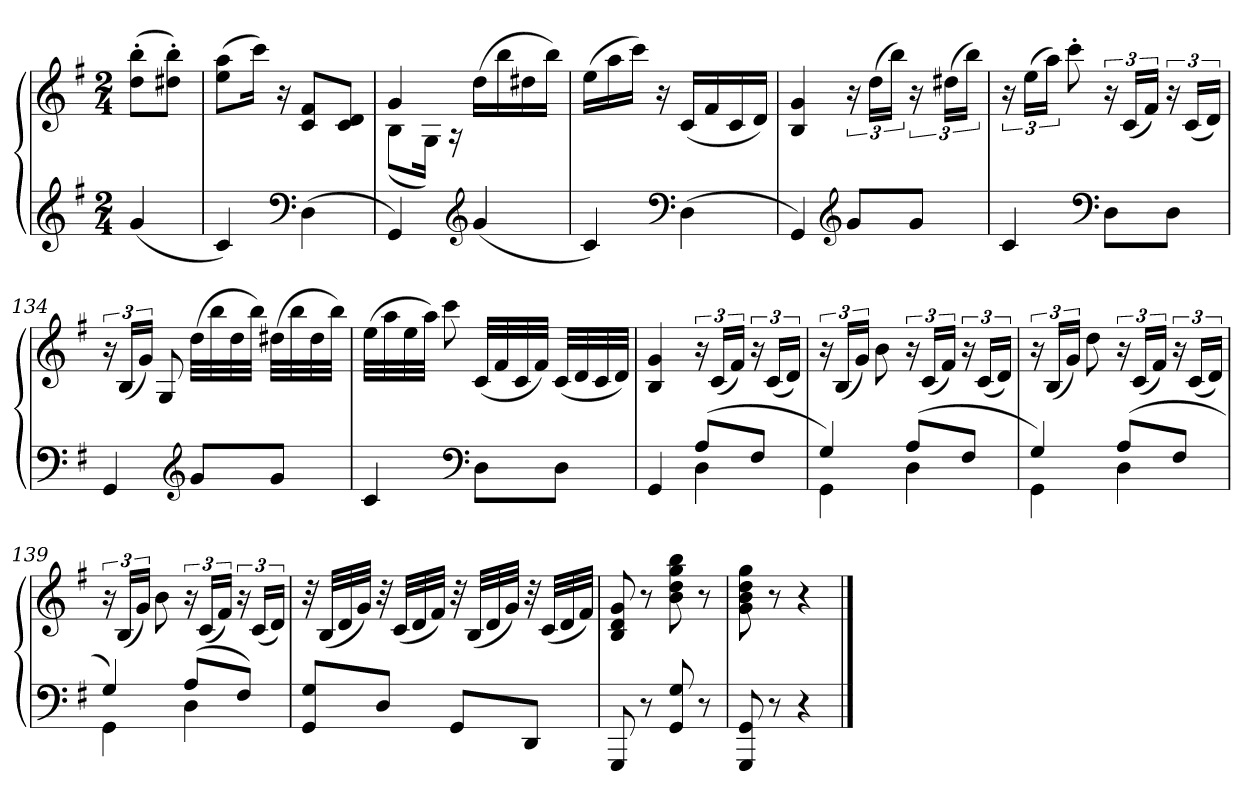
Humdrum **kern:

**kern	**kern
*part1	*part1
*staff2	*staff1
*clefG2	*clefG2
*k[f#]	*k[f#]
*G:	*G:
*M2/4	*M2/4
=	=
(4g	(8dd' 8bb'L
.	8dd#X' 8bb'J)
=129	=129
4c)	(8ee 8aaL
.	16cccJk)
.	16r
*clefF4	*
(4D	8c 8f#L
.	8c 8dJ
=130	=130
*	*^
4GG)	4g	(8BL
.	.	16GJk)
.	.	16r
*clefG2	*	*
(4g	(16ddLL	4ryy
.	16bb	.
.	16dd#X	.
.	16bbJJ)	.
*	*v	*v
=131	=131
4c)	(16eeLL
.	16aa
.	16cccJJ)
.	16r
*clefF4	*
(4D	(16cLL
.	16f#
.	16c
.	16dJJ)
=132	=132
4GG)	4B 4g
*clefG2	*
8gL	24r
.	(24ddLL
.	24bbJJ)
8gJ	24r
.	(24dd#XLL
.	24bbJJ)
=133	=133
4c	24r
.	(24eeLL
.	24aaJJ)
.	8ccc'
*clefF4	*
8DL	24r
.	(24cLL
.	24f#JJ)
8DJ	24r
.	(24cLL
.	24dJJ)
=134	=134
4GG	24r
.	(24BLL
.	24gJJ)
.	8G
*clefG2	*
8gL	(32ddLLL
.	32bb
.	32dd
.	32bbJJJ)
8gJ	(32dd#XLLL
.	32bb
.	32dd#
.	32bbJJJ)
=135	=135
4c	(32eeLLL
.	32aa
.	32ee
.	32aaJJJ)
.	8ccc
*clefF4	*
8DL	(32cLLL
.	32f#
.	32c
.	32f#JJJ)
8DJ	(32cLLL
.	32d
.	32c
.	32dJJJ)
=136	=136
*^	*
4GG	4ryy	4B 4g
(8AL	4D	24r
.	.	(24cLL
.	.	24f#JJ)
8F#J	.	24r
.	.	(24cLL
.	.	24dJJ)
=137	=137	=137
4G)	4GG	24r
.	.	(24BLL
.	.	24gJJ)
.	.	8b
(8AL	4D	24r
.	.	(24cLL
.	.	24f#JJ)
8F#J	.	24r
.	.	(24cLL
.	.	24dJJ)
=138	=138	=138
4G)	4GG	24r
.	.	(24BLL
.	.	24gJJ)
.	.	8dd
(8AL	4D	24r
.	.	(24cLL
.	.	24f#JJ)
8F#J	.	24r
.	.	(24cLL
.	.	24dJJ)
=139	=139	=139
4G)	4GG	24r
.	.	(24BLL
.	.	24gJJ)
.	.	8b
(8AL	4D	24r
.	.	(24cLL
.	.	24f#JJ)
8F#J)	.	24r
.	.	(24cLL
.	.	24dJJ)
*v	*v	*
=140	=140
8GG 8GL	32r
.	(32BLLL
.	32d
.	32gJJJ)
8DJ	32r
.	(32cLLL
.	32d
.	32f#JJJ)
8GGL	32r
.	(32BLLL
.	32d
.	32gJJJ)
8DDJ	32r
.	(32cLLL
.	32d
.	32f#JJJ)
=141	=141
8GGG	8B 8d 8g
8r	8r
8GG 8G	8b 8dd 8gg 8bb
8r	8r
=142	=142
8GGG 8GG	8g 8b 8dd 8gg
8r	8r
4r	4r
==	==
*-	*-
